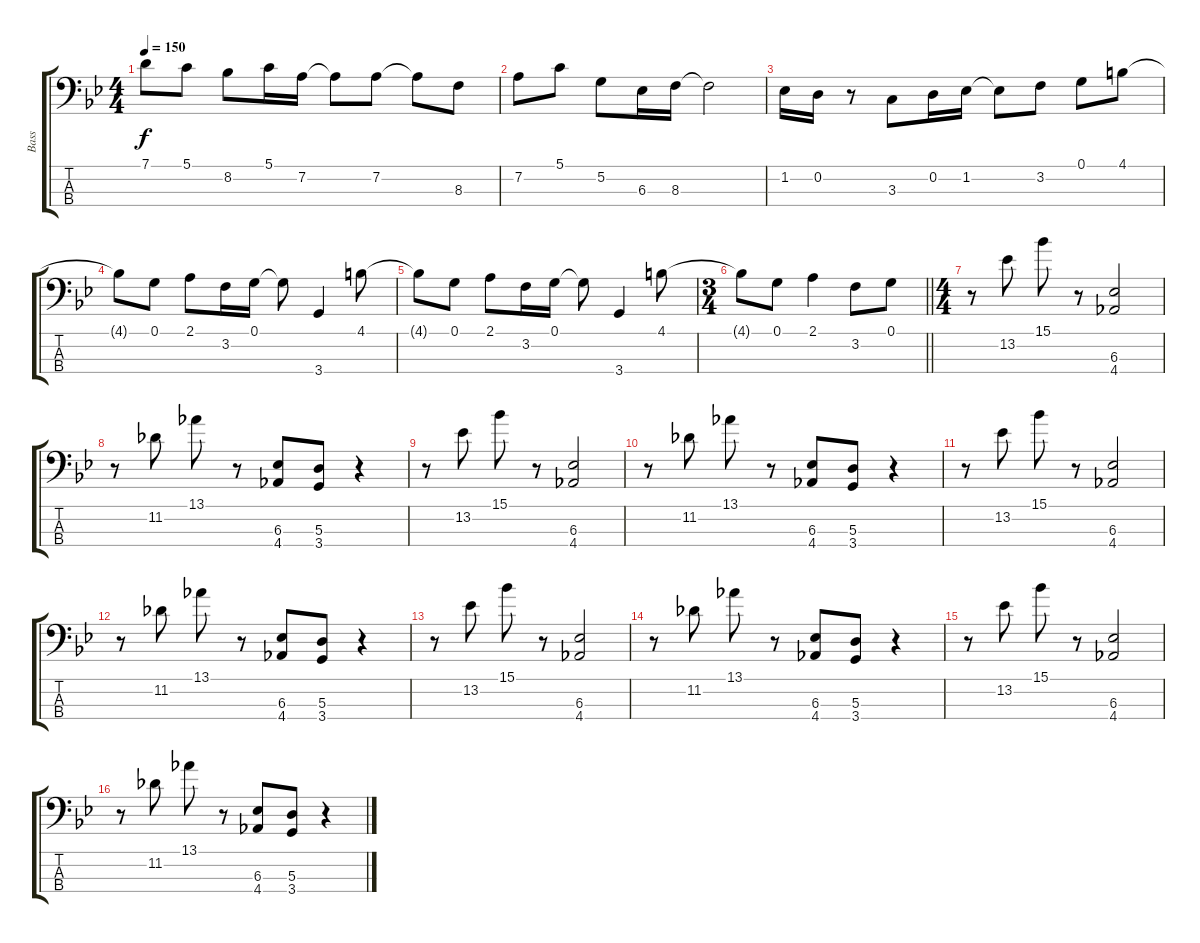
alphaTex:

\track ("Bass" "Bass") {instrument electricbasspick}
\staff {score tabs}
\tuning (G2 D2 A1 E1) {hide}
\ts (4 4)
\tempo 150
\clef f4
\ks bb
7.1.8{dy f} 5.1.8 8.2.8 5.1.16 7.2.16 7.2{t}.8 7.2.8 7.2{t}.8 8.3.8 |
7.2.8 5.1.8 5.2.8 6.3.16 8.3.16 8.3{t}.2 |
1.2.16 0.2.16 r.8 3.3.8 0.2.16 1.2.16 1.2{t}.8 3.2.8 0.1.8 4.1.8 |
4.1{t}.8 0.1.8 2.1.8 3.2.16 0.1.16 0.1{t}.8 3.4.4 4.1.8 |
4.1{t}.8 0.1.8 2.1.8 3.2.16 0.1.16 0.1{t}.8 3.4.4 4.1.8 |
\ts (3 4)
\barLineRight lightlight
4.1{t}.8 0.1.8 2.1.4 3.2.8 0.1.8 |
\ts (4 4)
r.8 13.2.8 15.1.8 r.8 (6.3 4.4).2 |
r.8 11.2.8 13.1.8 r.8 (6.3 4.4).8 (5.3 3.4).8 r.4 |
r.8 13.2.8 15.1.8 r.8 (6.3 4.4).2 |
r.8 11.2.8 13.1.8 r.8 (6.3 4.4).8 (5.3 3.4).8 r.4 |
r.8 13.2.8 15.1.8 r.8 (6.3 4.4).2 |
r.8 11.2.8 13.1.8 r.8 (6.3 4.4).8 (5.3 3.4).8 r.4 |
r.8 13.2.8 15.1.8 r.8 (6.3 4.4).2 |
r.8 11.2.8 13.1.8 r.8 (6.3 4.4).8 (5.3 3.4).8 r.4 |
r.8 13.2.8 15.1.8 r.8 (6.3 4.4).2 |
r.8 11.2.8 13.1.8 r.8 (6.3 4.4).8 (5.3 3.4).8 r.4
